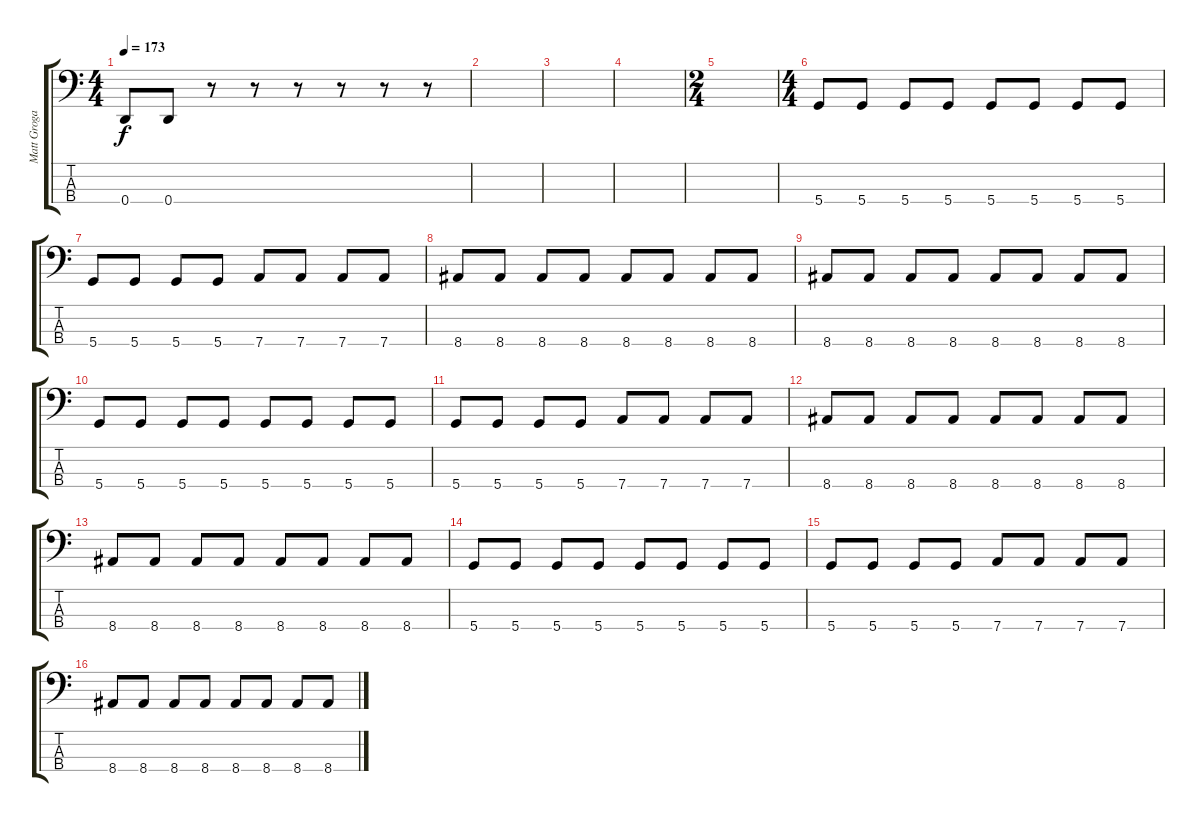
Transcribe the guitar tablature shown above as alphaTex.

\track ("Matt Grogan" "Matt Groga") {instrument electricbasspick}
\staff {score tabs}
\tuning (G2 D2 A1 D1) {hide}
\ts (4 4)
\tempo 173
\clef f4
\ks c
0.4.8{dy f} 0.4.8 r.8 r.8 r.8 r.8 r.8 r.8 |
|
|
|
\ts (2 4)
|
\ts (4 4)
5.4.8 5.4.8 5.4.8 5.4.8 5.4.8 5.4.8 5.4.8 5.4.8 |
5.4.8 5.4.8 5.4.8 5.4.8 7.4.8 7.4.8 7.4.8 7.4.8 |
8.4.8 8.4.8 8.4.8 8.4.8 8.4.8 8.4.8 8.4.8 8.4.8 |
8.4.8 8.4.8 8.4.8 8.4.8 8.4.8 8.4.8 8.4.8 8.4.8 |
5.4.8 5.4.8 5.4.8 5.4.8 5.4.8 5.4.8 5.4.8 5.4.8 |
5.4.8 5.4.8 5.4.8 5.4.8 7.4.8 7.4.8 7.4.8 7.4.8 |
8.4.8 8.4.8 8.4.8 8.4.8 8.4.8 8.4.8 8.4.8 8.4.8 |
8.4.8 8.4.8 8.4.8 8.4.8 8.4.8 8.4.8 8.4.8 8.4.8 |
5.4.8 5.4.8 5.4.8 5.4.8 5.4.8 5.4.8 5.4.8 5.4.8 |
5.4.8 5.4.8 5.4.8 5.4.8 7.4.8 7.4.8 7.4.8 7.4.8 |
8.4.8 8.4.8 8.4.8 8.4.8 8.4.8 8.4.8 8.4.8 8.4.8
